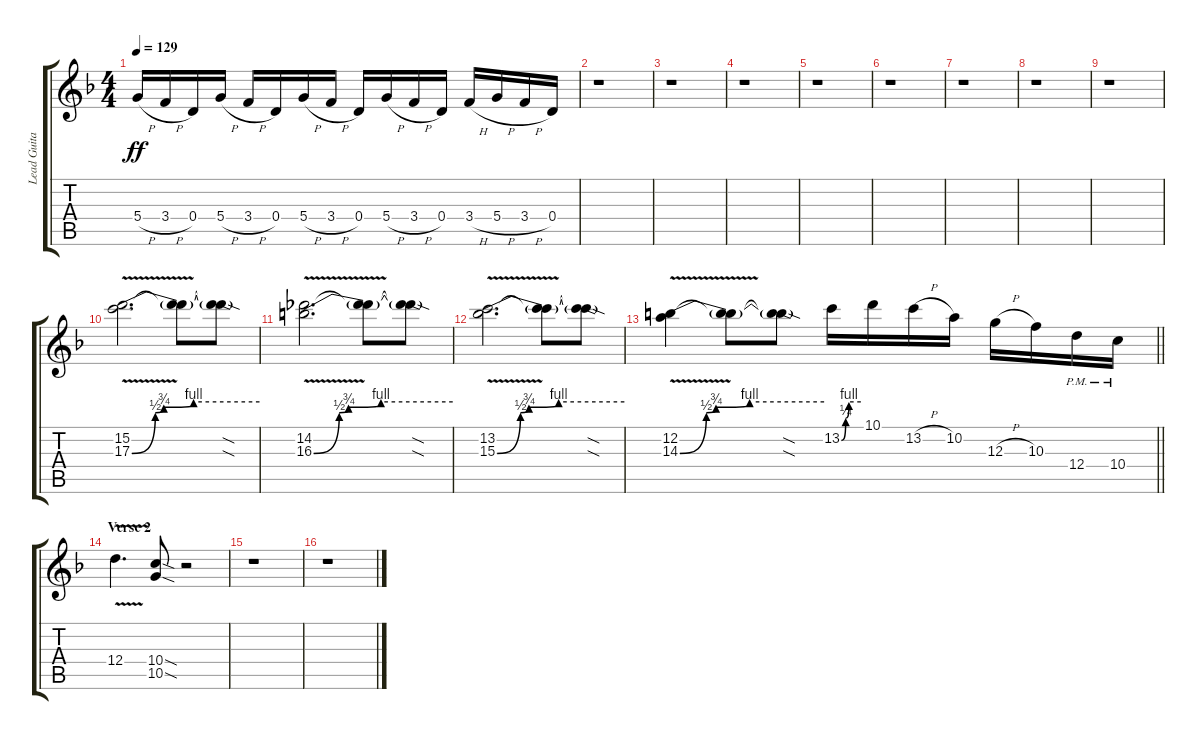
\track ("Lead Guitar I" "Lead Guita") {instrument distortionguitar}
\staff {score tabs}
\tuning (E4 B3 G3 D3 A2 E2) {hide}
\ts (4 4)
\tempo 129
\clef g2
\ks dminor
5.4{h}.16{dy ff} 3.4{h}.16 0.4.16 5.4{h}.16 3.4{h}.16 0.4.16 5.4{h}.16 3.4{h}.16 0.4.16 5.4{h}.16 3.4{h}.16 0.4.16 3.4{h}.16 5.4{h}.16 3.4{h}.16 0.4.16 |
r.1 |
r.1 |
r.1 |
r.1 |
r.1 |
r.1 |
r.1 |
r.1 |
(15.2 17.3{be (custom 0 0 11 2 15 3 29 4 60 4) v}).2{d volume 16 instrument distortionguitar} (15.2{t} 17.3{t}).8 (15.2{sod t} 17.3{sod t}).8 |
(14.2 16.3{be (custom 0 0 11 2 15 3 29 4 60 4) v}).2{d} (14.2{t} 16.3{t}).8 (14.2{sod t} 16.3{sod t}).8 |
(13.2 15.3{be (custom 0 0 11 2 15 3 29 4 60 4) v}).2{d} (13.2{t} 15.3{t}).8 (13.2{sod t} 15.3{sod t}).8 |
\barLineRight lightlight
(12.2 14.3{be (custom 0 0 11 2 15 3 29 4 60 4) v}).4 (12.2{t} 14.3{t}).8 (12.2{sod t} 14.3{sod t}).8 13.2{be (custom 0 0 13 1 23 4 60 4)}.16 10.1.16 13.2{h}.16 10.2.16 12.3{h}.16 10.3.16 12.4{pm}.16 10.4{pm}.16 |
\section ("" "Verse 2")
12.4{v}.4{d} (10.4{sod} 10.5{sod}).8 r.2 |
r.1 |
r.1
